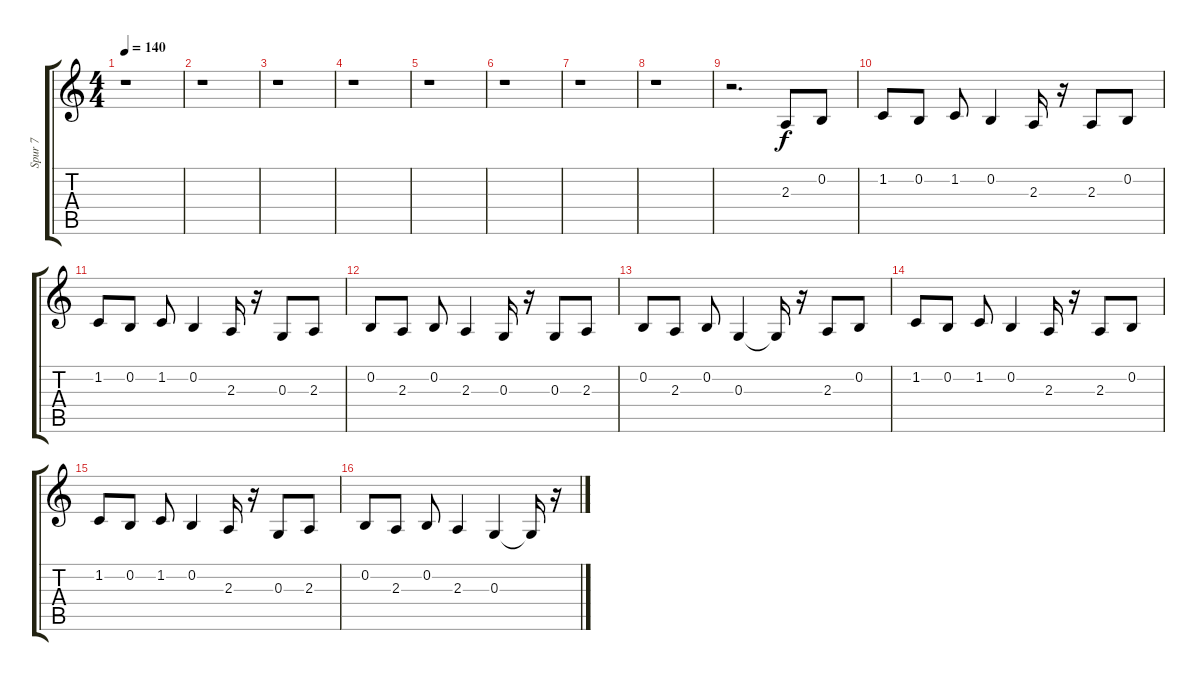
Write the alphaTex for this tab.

\track ("Spur 7" "Spur 7") {instrument pad1newage}
\staff {score tabs}
\tuning (E4 B3 G3 D3 A2 E2) {hide}
\ts (4 4)
\tempo 140
\clef g2
\ks c
r.1{dy f} |
r.1 |
r.1 |
r.1 |
r.1 |
r.1 |
r.1 |
r.1 |
r.2{d} 2.3.8 0.2.8 |
1.2.8 0.2.8 1.2.8 0.2.4 2.3.16 r.16 2.3.8 0.2.8 |
1.2.8 0.2.8 1.2.8 0.2.4 2.3.16 r.16 0.3.8 2.3.8 |
0.2.8 2.3.8 0.2.8 2.3.4 0.3.16 r.16 0.3.8 2.3.8 |
0.2.8 2.3.8 0.2.8 0.3.4 0.3{t}.16 r.16 2.3.8 0.2.8 |
1.2.8 0.2.8 1.2.8 0.2.4 2.3.16 r.16 2.3.8 0.2.8 |
1.2.8 0.2.8 1.2.8 0.2.4 2.3.16 r.16 0.3.8 2.3.8 |
0.2.8 2.3.8 0.2.8 2.3.4 0.3.4 0.3{t}.16 r.16
